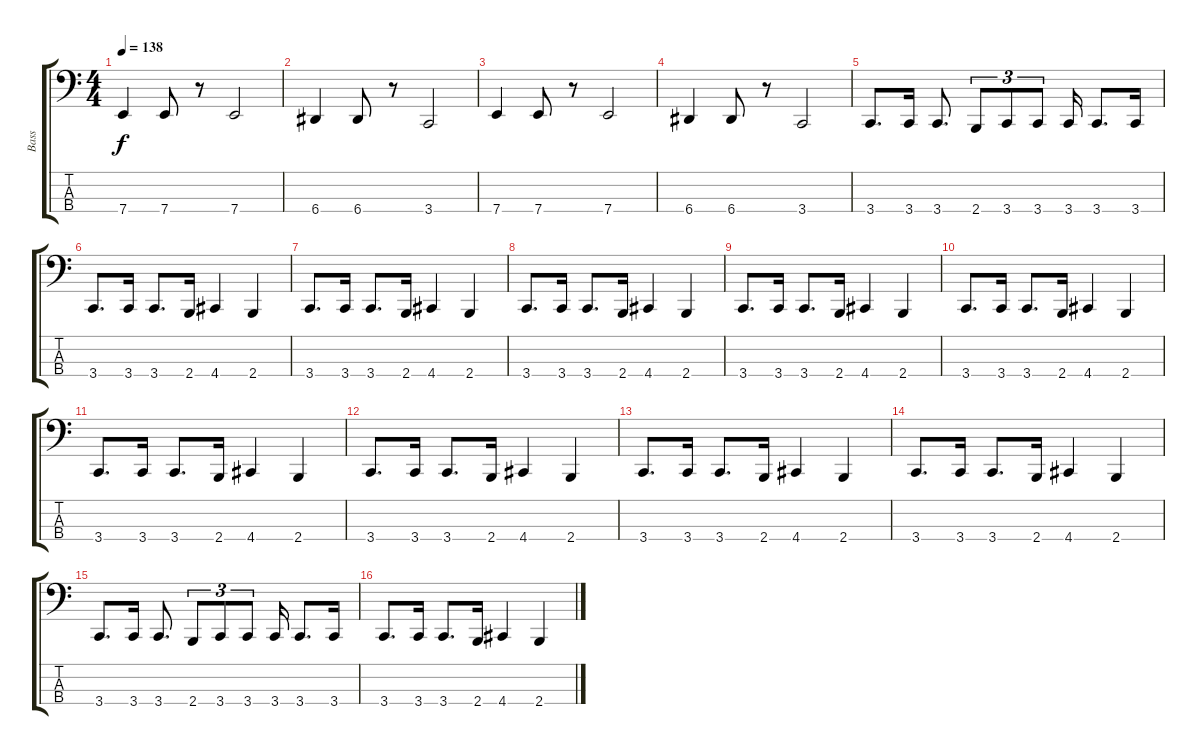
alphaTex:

\track ("Bass" "Bass") {instrument slapbass1}
\staff {score tabs}
\tuning (C2 G1 D1 A0) {hide}
\ts (4 4)
\tempo 138
\clef f4
\ks c
7.4.4{dy f} 7.4.8 r.8 7.4.2 |
6.4.4 6.4.8 r.8 3.4.2 |
7.4.4 7.4.8 r.8 7.4.2 |
6.4.4 6.4.8 r.8 3.4.2 |
3.4.8{d} 3.4.16 3.4.8{d} 2.4.8{tu (3 2)} 3.4.8{tu (3 2)} 3.4.8{tu (3 2)} 3.4.16 3.4.8{d} 3.4.16 |
3.4.8{d} 3.4.16 3.4.8{d} 2.4.16 4.4.4 2.4.4 |
3.4.8{d} 3.4.16 3.4.8{d} 2.4.16 4.4.4 2.4.4 |
3.4.8{d} 3.4.16 3.4.8{d} 2.4.16 4.4.4 2.4.4 |
3.4.8{d} 3.4.16 3.4.8{d} 2.4.16 4.4.4 2.4.4 |
3.4.8{d} 3.4.16 3.4.8{d} 2.4.16 4.4.4 2.4.4 |
3.4.8{d} 3.4.16 3.4.8{d} 2.4.16 4.4.4 2.4.4 |
3.4.8{d} 3.4.16 3.4.8{d} 2.4.16 4.4.4 2.4.4 |
3.4.8{d} 3.4.16 3.4.8{d} 2.4.16 4.4.4 2.4.4 |
3.4.8{d} 3.4.16 3.4.8{d} 2.4.16 4.4.4 2.4.4 |
3.4.8{d} 3.4.16 3.4.8{d} 2.4.8{tu (3 2)} 3.4.8{tu (3 2)} 3.4.8{tu (3 2)} 3.4.16 3.4.8{d} 3.4.16 |
3.4.8{d} 3.4.16 3.4.8{d} 2.4.16 4.4.4 2.4.4
